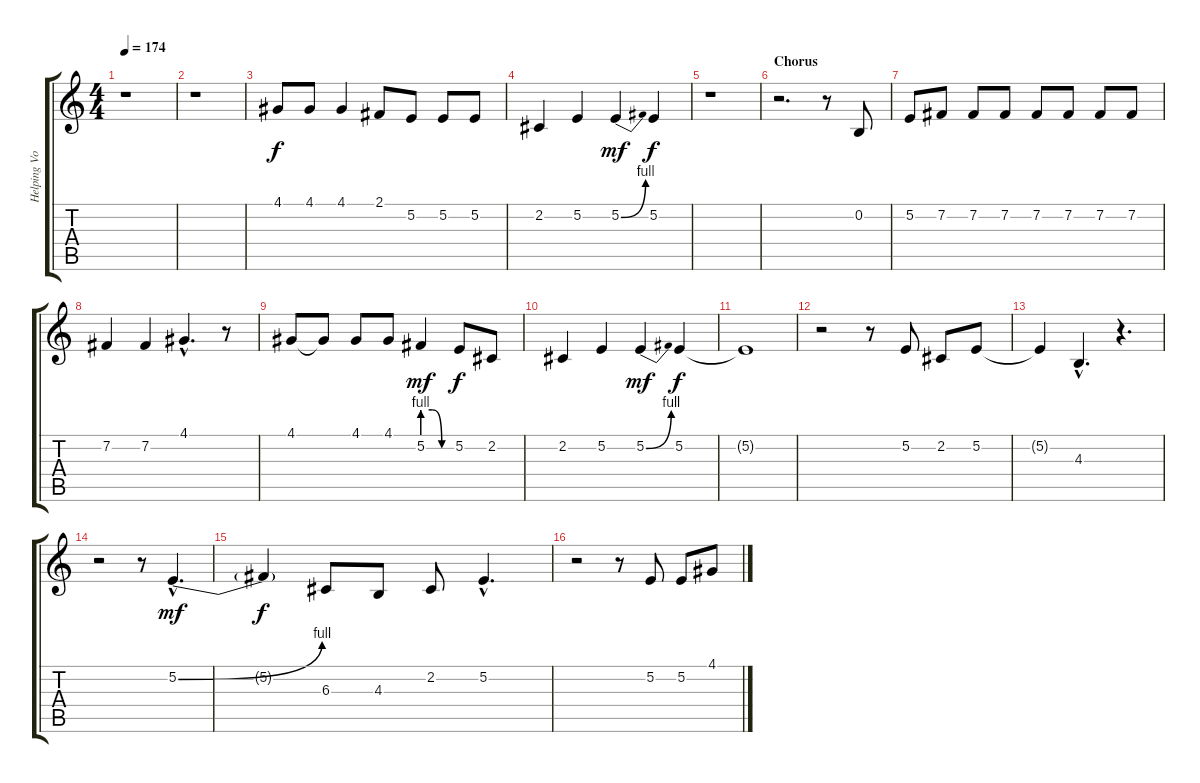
\track ("Helping Vocals" "Helping Vo") {instrument pad2warm}
\staff {score tabs}
\tuning (E4 B3 G3 D3 A2 E2) {hide}
\ts (4 4)
\tempo 174
\clef g2
\ks c
r.1{dy f} |
r.1 |
4.1.8 4.1.8 4.1.4 2.1.8 5.2.8 5.2.8 5.2.8 |
2.2.4 5.2.4 5.2{be (bend 0 0 60 4)}.4{dy mf} 5.2.4{dy f} |
r.1 |
\section ("" "Chorus")
r.2{d} r.8 0.2.8 |
5.2.8 7.2.8 7.2.8 7.2.8 7.2.8 7.2.8 7.2.8 7.2.8 |
7.2.4 7.2.4 4.1{hac}.4{d} r.8 |
4.1.8 4.1{t}.8 4.1.8 4.1.8 5.2{be (custom 0 4 20 4 40 0 60 0)}.4{dy mf} 5.2.8{dy f} 2.2.8 |
2.2.4 5.2.4 5.2{be (bend 0 0 60 4)}.4{dy mf} 5.2.4{dy f} |
5.2{t}.1 |
r.2 r.8 5.2.8 2.2.8 5.2.8 |
5.2{t}.4 4.3{hac}.4{d} r.4{d} |
r.2 r.8 5.2{be (bend 0 0 60 4) hac}.4{d dy mf} |
5.2{t}.4{dy f} 6.3.8 4.3.8 2.2.8 5.2{hac}.4{d} |
r.2 r.8 5.2.8 5.2.8 4.1.8
